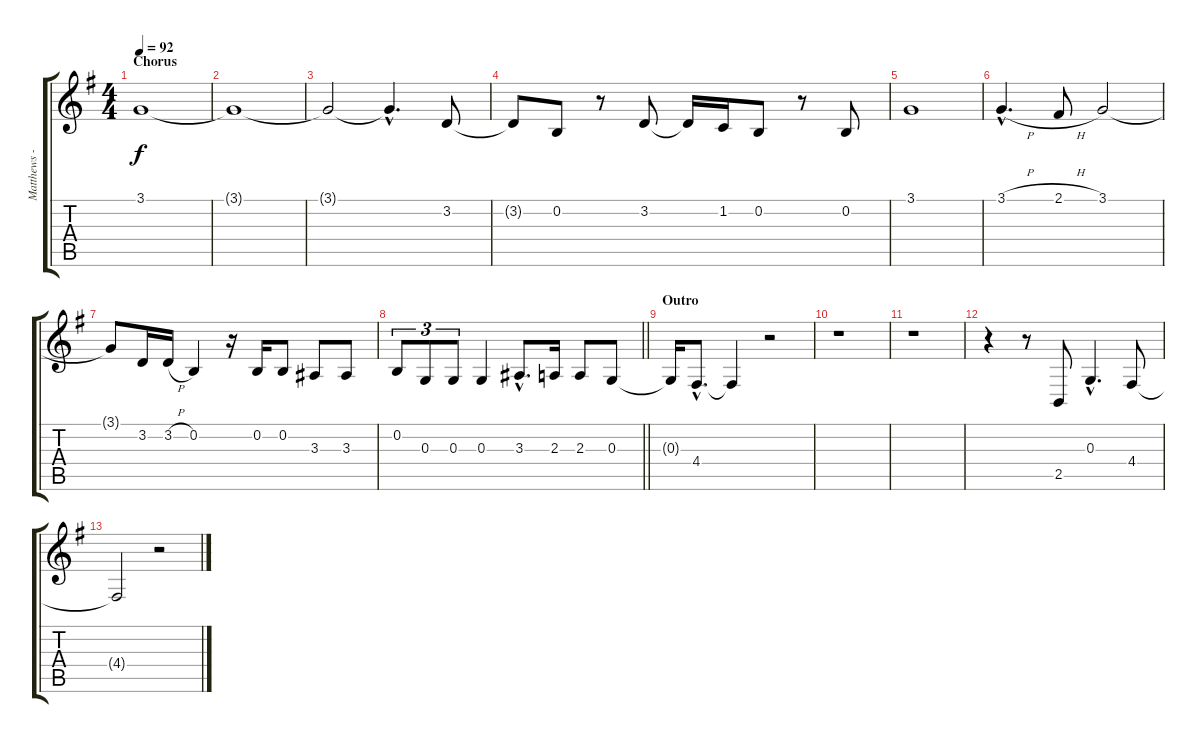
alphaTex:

\track ("Matthews - Vocals" "Matthews -") {instrument flute}
\staff {score tabs}
\tuning (E4 B3 G3 D3 A2 E2) {hide}
\ts (4 4)
\section ("" "Chorus")
\tempo 92
\clef g2
\ks g
3.1.1{dy f} |
3.1{t}.1 |
3.1{t}.2 3.1{hac t}.4{d} 3.2.8 |
3.2{t}.8 0.2.8 r.8 3.2.8 3.2{t}.16 1.2.16 0.2.8 r.8 0.2.8 |
3.1.1 |
3.1{h hac}.4{d} 2.1{h}.8 3.1.2 |
3.1{t}.8 3.2.16 3.2{h}.16 0.2.4 r.16 0.2.16 0.2.8 3.3.8 3.3.8 |
\barLineRight lightlight
0.2.8{tu (3 2)} 0.3.8{tu (3 2)} 0.3.8{tu (3 2)} 0.3.4 3.3{hac}.8{d} 2.3.16 2.3.8 0.3.8 |
\section ("" "Outro")
0.3{t}.16 4.4{hac}.8{d} 4.4{t}.4 r.2 |
r.1 |
r.1 |
r.4 r.8 2.5.8 0.3{hac}.4{d} 4.4.8{volume 7} |
4.4{t}.2 r.2
